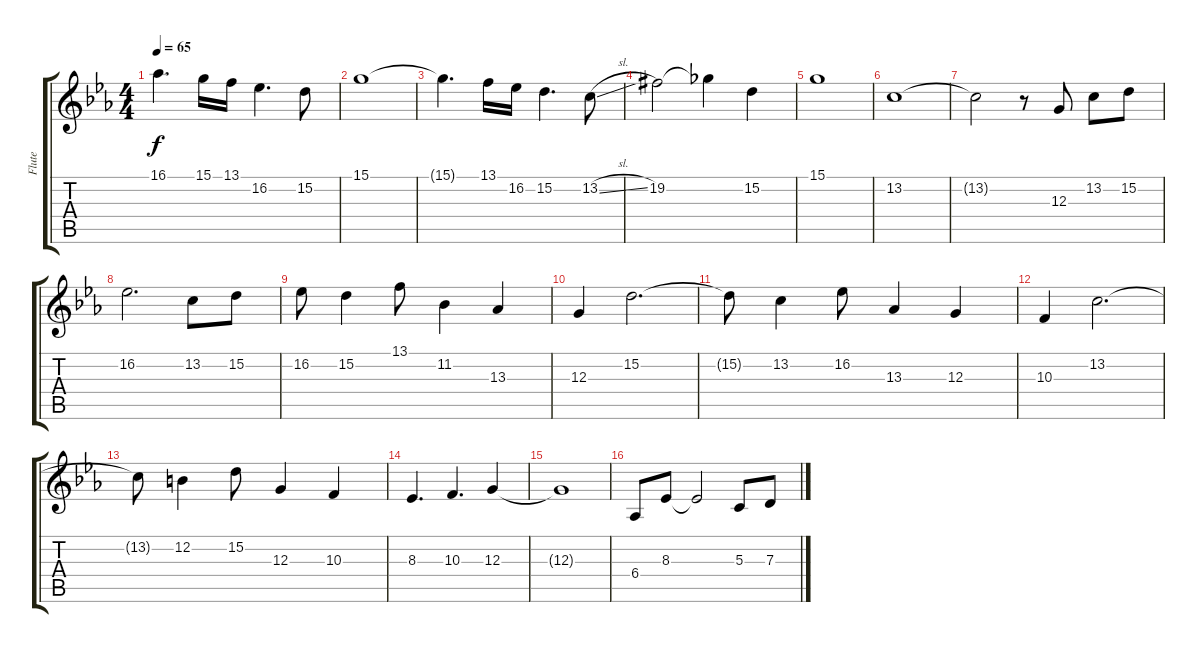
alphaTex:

\track ("Flute" "Flute") {instrument flute}
\staff {score tabs}
\tuning (E4 B3 G3 D3 A2 E2) {hide}
\ts (4 4)
\tempo 65
\clef g2
\ks cminor
16.1{t}.4{d dy f} 15.1.16 13.1.16 16.2.4{d} 15.2.8 |
15.1.1 |
15.1{t}.4{d} 13.1.16 16.2.16 15.2.4{d} 13.2{sl}.8 |
19.2{acc #}.2 19.2{t}.4 15.2.4 |
15.1.1 |
13.2.1 |
13.2{t}.2 r.8 12.3.8 13.2.8 15.2.8 |
16.2.2{d} 13.2.8 15.2.8 |
16.2.8 15.2.4 13.1.8 11.2.4 13.3.4 |
12.3.4 15.2.2{d} |
15.2{t}.8 13.2.4 16.2.8 13.3.4 12.3.4 |
10.3.4 13.2.2{d} |
13.2{t}.8 12.2.4 15.2.8 12.3.4 10.3.4 |
8.3.4{d} 10.3.4{d} 12.3.4 |
12.3{t}.1 |
6.4.8 8.3.8 8.3{t}.2 5.3.8 7.3.8
